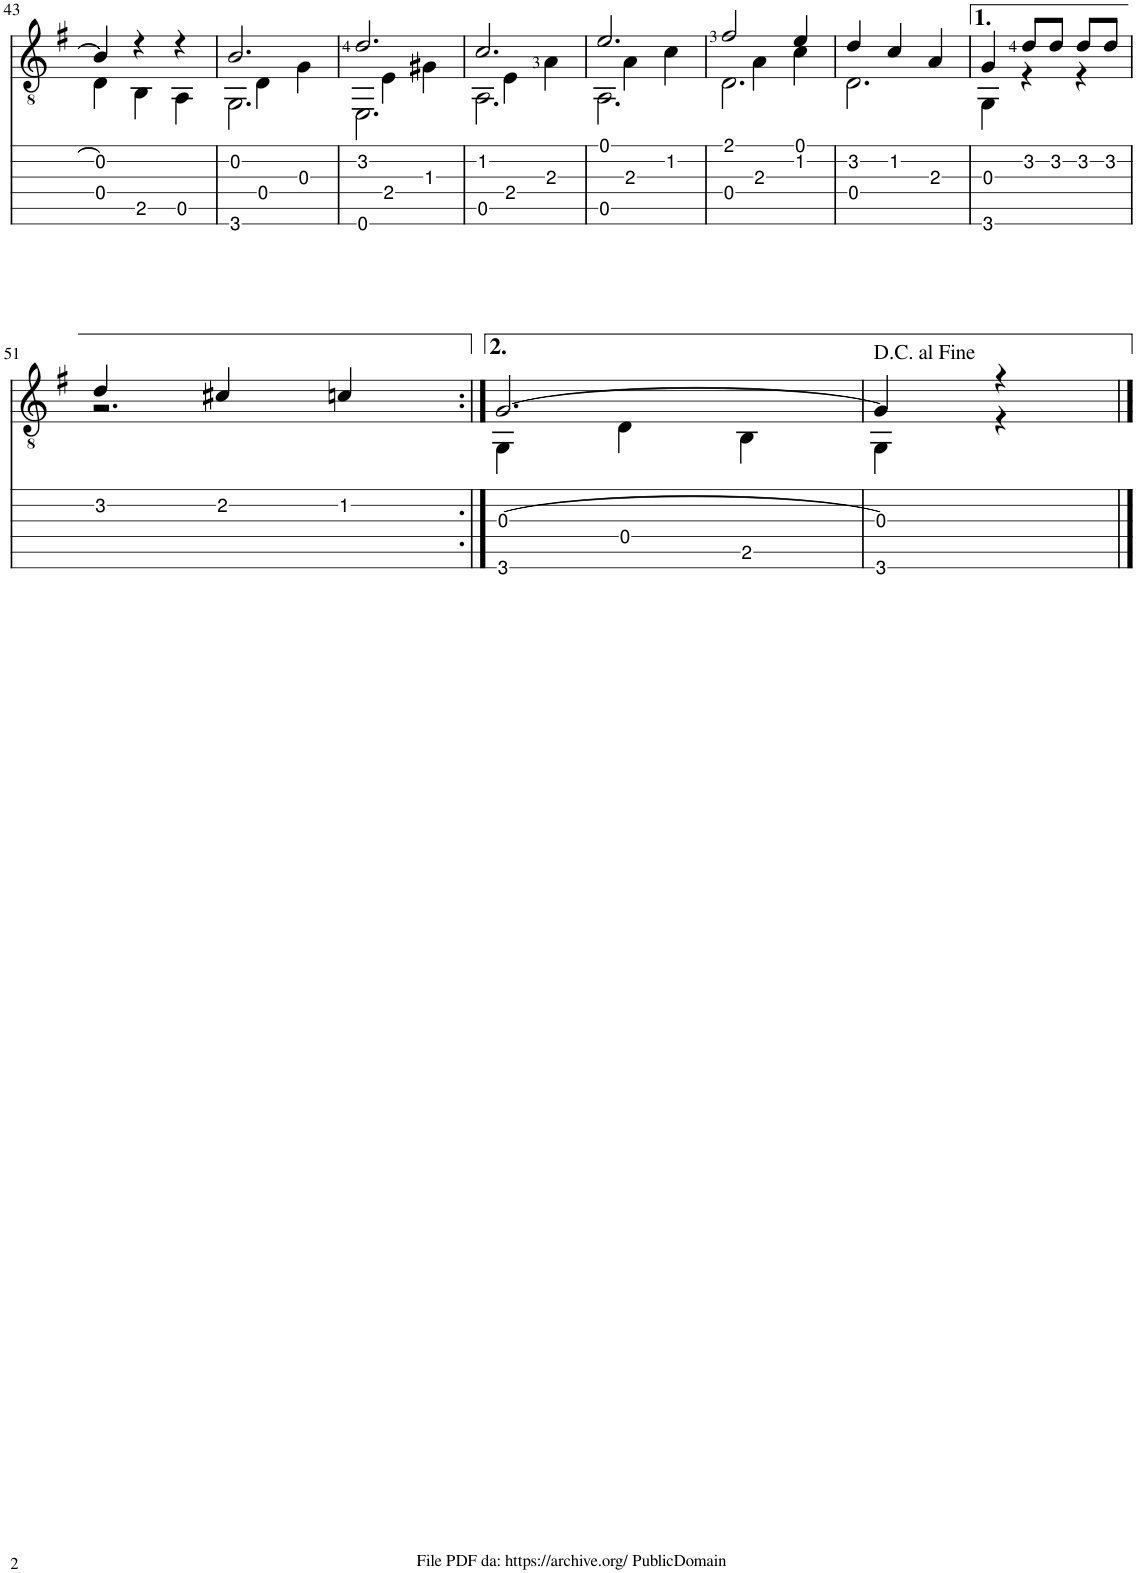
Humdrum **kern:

**kern	**kern
*part1	*part1
*staff2	*staff1
*I"Guitar	*
*I'Guit.	*
!!LO:PB:g=z
*	*clefGv2
*k[f#]	*k[f#]
*M3/4	*M3/4
=43	=43
*^	*^
4B]	4D	4B/]	4D\
4r	4BB	4r	4BB\
4r	4AA	4r	4AA\
=44	=44	=44	=44
*	*^	*	*^
2.B	4ryy	2.GG	2.B/	4ryy	2.GG\
.	4D	.	.	4D\	.
.	4G	.	.	4G\	.
=45	=45	=45	=45	=45	=45
2.d	4ryy	2.EE	2.d/	4ryy	2.EE\
.	4E	.	.	4E\	.
.	4G#	.	.	4G#X\	.
=46	=46	=46	=46	=46	=46
2.c	4ryy	2.AA	2.c/	4ryy	2.AA\
.	4E	.	.	4E\	.
.	4A	.	.	4A\	.
=47	=47	=47	=47	=47	=47
2.e	4ryy	2.AA	2.e/	4ryy	2.AA\
.	4A	.	.	4A\	.
.	4c	.	.	4c\	.
=48	=48	=48	=48	=48	=48
2f#	4ryy	2.D	2f#/	4ryy	2.D\
.	4A	.	.	4A\	.
4e	4c	.	4e/	4c\	.
*	*v	*v	*	*	*
*	*	*	*v	*v
=49	=49	=49	=49
4d	2.D	4d/	2.D\
4c	.	4c/	.
4A	.	4A/	.
=50	=50	=50	=50
4G	4GG	4G/	4GG\
8dL	4r	8d/L	4r
8dJ	.	8d/J	.
8dL	4r	8d/L	4r
8dJ	.	8d/J	.
!!LO:LB:g=z	!!
=51	=51	=51	=51
4d	2.r	4d/	2.r
4c#	.	4c#X/	.
4c	.	4cn/	.
=52:|!	=52:|!	=52:|!	=52:|!
[2.G	4GG	[2.G/	4GG\
.	4D	.	4D\
.	4BB	.	4BB\
=53	=53	=53	=53
4G]	4GG	4G/]	4GG\
4r	4r	4r	4r
*v	*v	*	*
*	*v	*v
==	==
*-	*-
